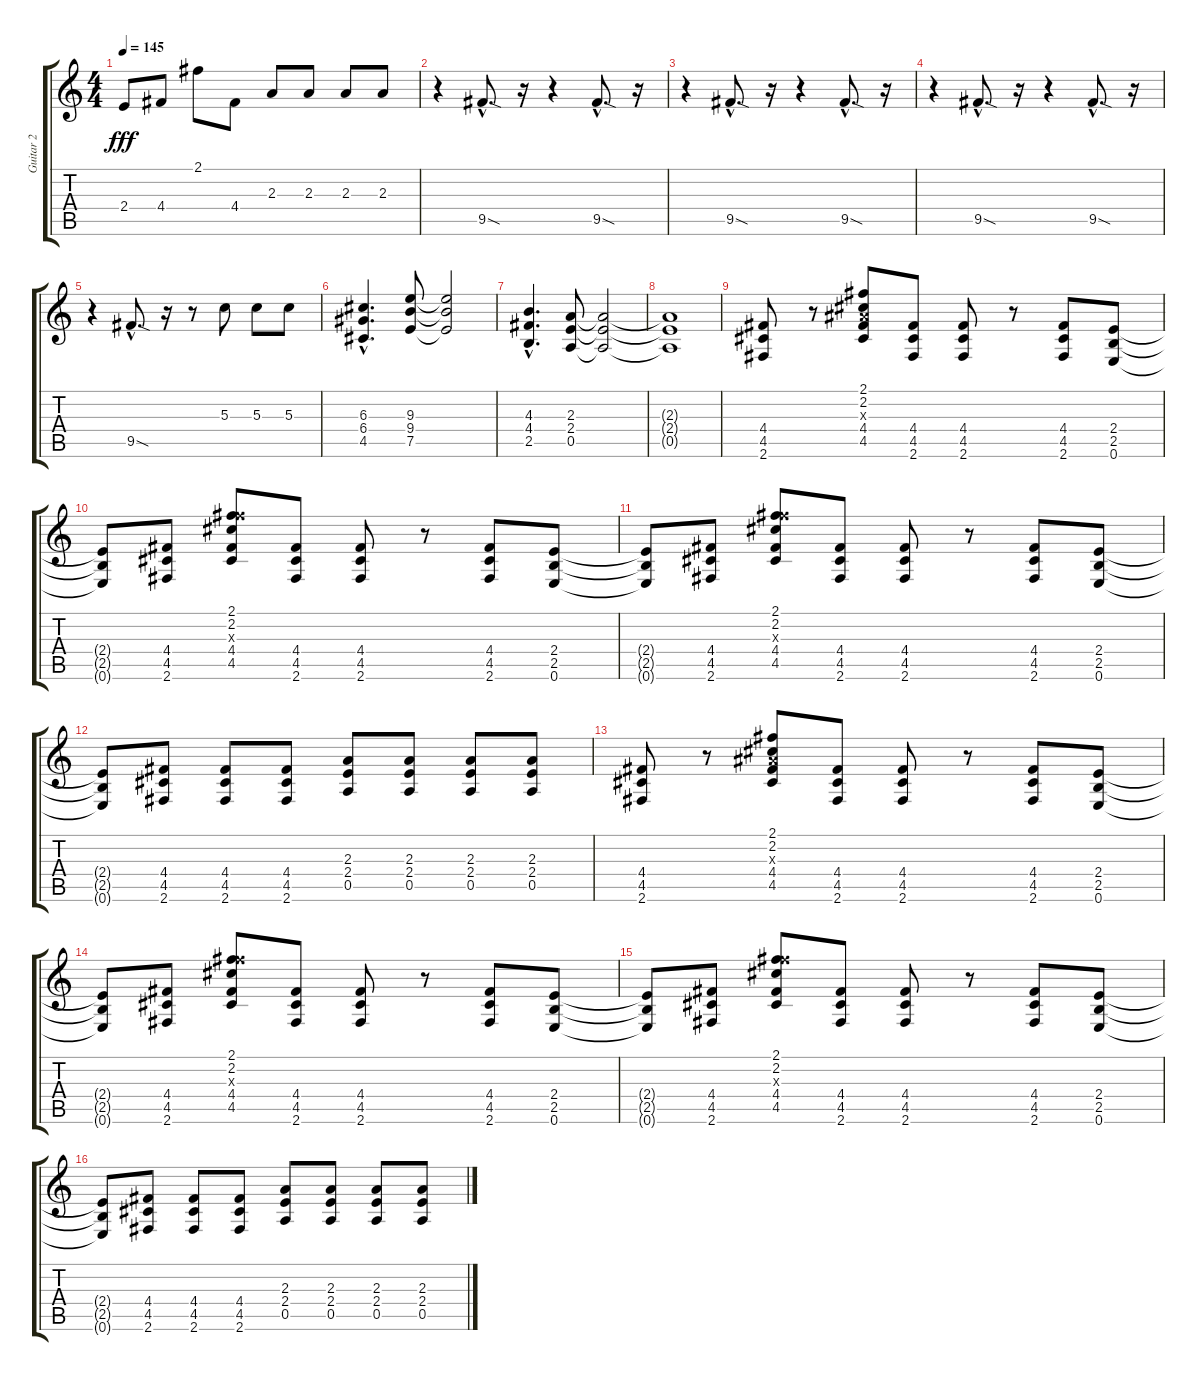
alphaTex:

\track ("Guitar 2" "Guitar 2") {instrument distortionguitar}
\staff {score tabs}
\tuning (E4 B3 G3 D3 A2 E2) {hide}
\ts (4 4)
\tempo 145
\clef g2
\ks c
2.4{t}.8{dy fff} 4.4.8 2.1.8 4.4.8 2.3.8 2.3.8 2.3.8 2.3.8 |
r.4 9.5{sod hac}.8{d} r.16 r.4 9.5{sod hac}.8{d} r.16 |
r.4 9.5{sod hac}.8{d} r.16 r.4 9.5{sod hac}.8{d} r.16 |
r.4 9.5{sod hac}.8{d} r.16 r.4 9.5{sod hac}.8{d} r.16 |
r.4 9.5{sod hac}.8{d} r.16 r.8 5.3.8 5.3.8 5.3.8 |
(6.3{hac} 6.4{hac} 4.5{hac}).4{d} (9.3 9.4 7.5).8 (9.3{t} 9.4{t} 7.5{t}).2 |
(4.3{hac} 4.4{hac} 2.5{hac}).4{d} (2.3 2.4 0.5).8 (2.3{t} 2.4{t} 0.5{t}).2 |
(2.3{t} 2.4{t} 0.5{t}).1 |
(4.4 4.5 2.6).8 r.8 (2.1 2.2 3.3{x} 4.4 4.5).8 (4.4 4.5 2.6).8 (4.4 4.5 2.6).8 r.8 (4.4 4.5 2.6).8 (2.4 2.5 0.6).8 |
(2.4{t} 2.5{t} 0.6{t}).8 (4.4 4.5 2.6).8 (2.1 2.2 11.3{x} 4.4 4.5).8 (4.4 4.5 2.6).8 (4.4 4.5 2.6).8 r.8 (4.4 4.5 2.6).8 (2.4 2.5 0.6).8 |
(2.4{t} 2.5{t} 0.6{t}).8 (4.4 4.5 2.6).8 (2.1 2.2 11.3{x} 4.4 4.5).8 (4.4 4.5 2.6).8 (4.4 4.5 2.6).8 r.8 (4.4 4.5 2.6).8 (2.4 2.5 0.6).8 |
(2.4{t} 2.5{t} 0.6{t}).8 (4.4 4.5 2.6).8 (4.4 4.5 2.6).8 (4.4 4.5 2.6).8 (2.3 2.4 0.5).8 (2.3 2.4 0.5).8 (2.3 2.4 0.5).8 (2.3 2.4 0.5).8 |
(4.4 4.5 2.6).8 r.8 (2.1 2.2 3.3{x} 4.4 4.5).8 (4.4 4.5 2.6).8 (4.4 4.5 2.6).8 r.8 (4.4 4.5 2.6).8 (2.4 2.5 0.6).8 |
(2.4{t} 2.5{t} 0.6{t}).8 (4.4 4.5 2.6).8 (2.1 2.2 11.3{x} 4.4 4.5).8 (4.4 4.5 2.6).8 (4.4 4.5 2.6).8 r.8 (4.4 4.5 2.6).8 (2.4 2.5 0.6).8 |
(2.4{t} 2.5{t} 0.6{t}).8 (4.4 4.5 2.6).8 (2.1 2.2 11.3{x} 4.4 4.5).8 (4.4 4.5 2.6).8 (4.4 4.5 2.6).8 r.8 (4.4 4.5 2.6).8 (2.4 2.5 0.6).8 |
(2.4{t} 2.5{t} 0.6{t}).8 (4.4 4.5 2.6).8 (4.4 4.5 2.6).8 (4.4 4.5 2.6).8 (2.3 2.4 0.5).8 (2.3 2.4 0.5).8 (2.3 2.4 0.5).8 (2.3 2.4 0.5).8
